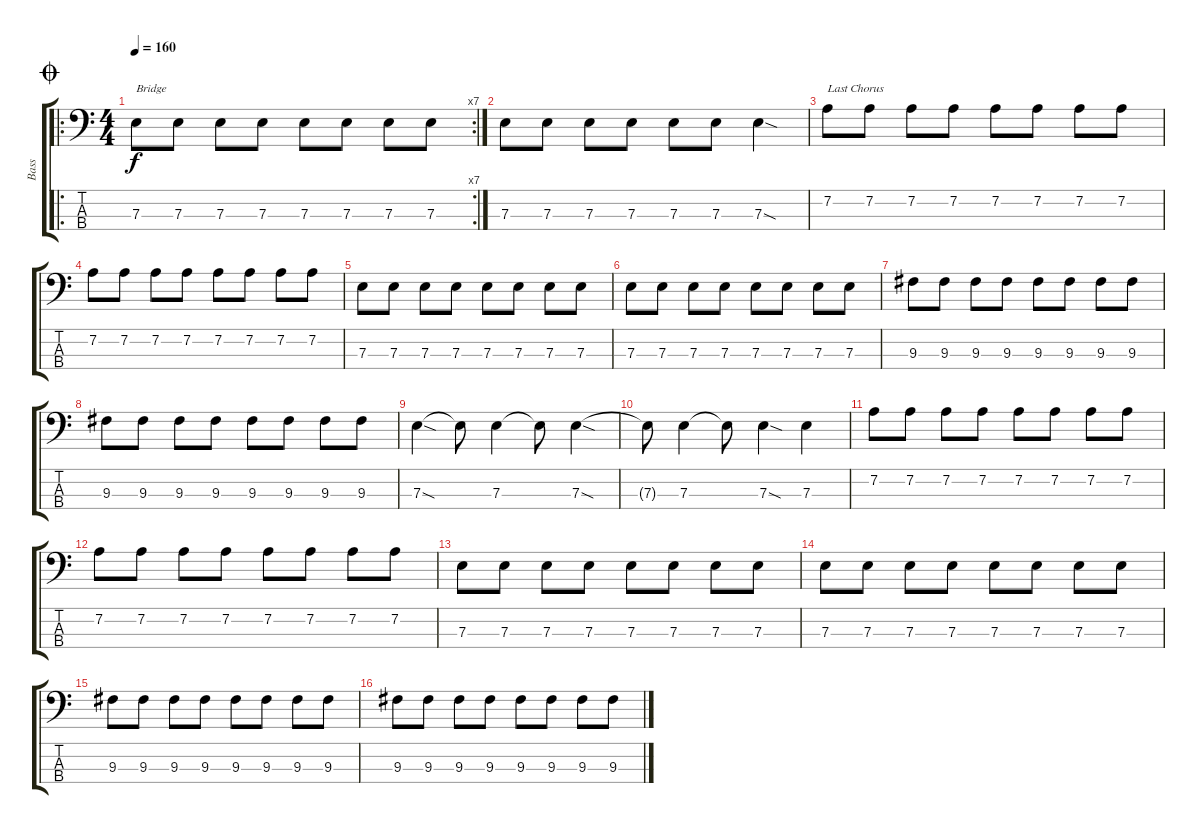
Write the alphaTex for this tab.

\track ("Bass" "Bass") {instrument electricbassfinger}
\staff {score tabs}
\tuning (G2 D2 A1 E1) {hide}
\ro
\rc 7
\ts (4 4)
\jump coda
\tempo 160
\clef f4
\ks c
7.3.8{txt "Bridge" dy f} 7.3.8 7.3.8 7.3.8 7.3.8 7.3.8 7.3.8 7.3.8 |
7.3.8 7.3.8 7.3.8 7.3.8 7.3.8 7.3.8 7.3{sod}.4 |
7.2.8{txt "Last Chorus"} 7.2.8 7.2.8 7.2.8 7.2.8 7.2.8 7.2.8 7.2.8 |
7.2.8 7.2.8 7.2.8 7.2.8 7.2.8 7.2.8 7.2.8 7.2.8 |
7.3.8 7.3.8 7.3.8 7.3.8 7.3.8 7.3.8 7.3.8 7.3.8 |
7.3.8 7.3.8 7.3.8 7.3.8 7.3.8 7.3.8 7.3.8 7.3.8 |
9.3.8 9.3.8 9.3.8 9.3.8 9.3.8 9.3.8 9.3.8 9.3.8 |
9.3.8 9.3.8 9.3.8 9.3.8 9.3.8 9.3.8 9.3.8 9.3.8 |
7.3{sod}.4 7.3{t}.8 7.3.4 7.3{t}.8 7.3{sod}.4 |
7.3{t}.8 7.3.4 7.3{t}.8 7.3{sod}.4 7.3.4 |
7.2.8 7.2.8 7.2.8 7.2.8 7.2.8 7.2.8 7.2.8 7.2.8 |
7.2.8 7.2.8 7.2.8 7.2.8 7.2.8 7.2.8 7.2.8 7.2.8 |
7.3.8 7.3.8 7.3.8 7.3.8 7.3.8 7.3.8 7.3.8 7.3.8 |
7.3.8 7.3.8 7.3.8 7.3.8 7.3.8 7.3.8 7.3.8 7.3.8 |
9.3.8 9.3.8 9.3.8 9.3.8 9.3.8 9.3.8 9.3.8 9.3.8 |
9.3.8 9.3.8 9.3.8 9.3.8 9.3.8 9.3.8 9.3.8 9.3.8
